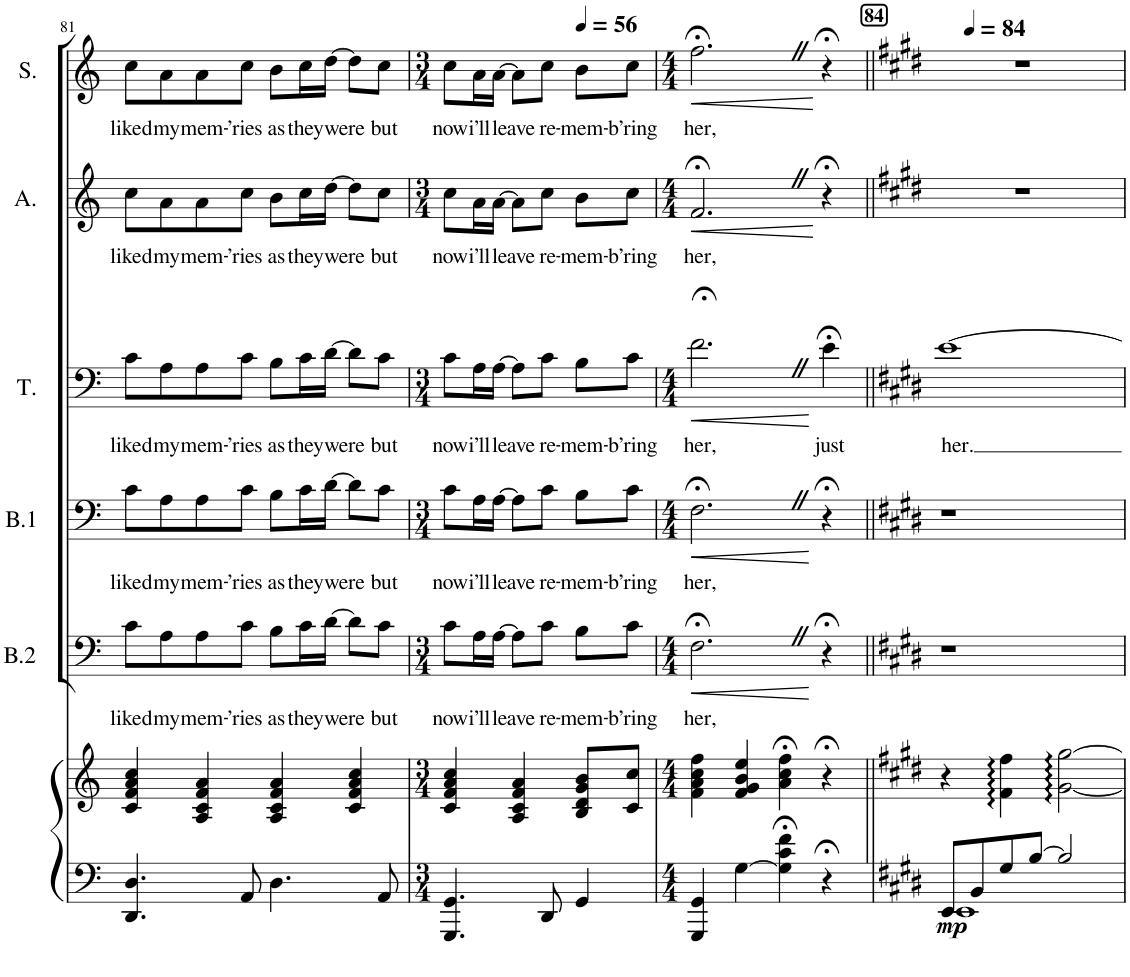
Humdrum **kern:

**kern	**kern	**dynam	**kern	**text	**dynam	**kern	**text	**dynam	**kern	**text	**dynam	**kern	**text	**dynam	**kern	**text	**dynam
*part6	*part6	*part6	*part5	*part5	*part5	*part4	*part4	*part4	*part3	*part3	*part3	*part2	*part2	*part2	*part1	*part1	*part1
*staff7	*staff6	*staff6/7	*staff5	*staff5	*staff5	*staff4	*staff4	*staff4	*staff3	*staff3	*staff3	*staff2	*staff2	*staff2	*staff1	*staff1	*staff1
*I"Piano	*	*	*I"Bas	*	*	*I"Bariton	*	*	*I"Tenor	*	*	*I"Alt	*	*	*I"Sopraan	*	*
*I'Pno	*	*	*I'B.2	*	*	*I'B.1	*	*	*I'T.	*	*	*I'A.	*	*	*I'S.	*	*
!!LO:PB:g=z
*clefF4	*clefG2	*	*clefF4	*	*	*clefF4	*	*	*clefF4	*	*	*clefG2	*	*	*clefG2	*	*
*	*	*	*Trd7c12	*	*	*	*	*	*	*	*	*	*	*	*	*	*
*k[]	*k[]	*	*k[]	*	*	*k[]	*	*	*k[]	*	*	*k[]	*	*	*k[]	*	*
*M4/4	*M4/4	*	*M4/4	*	*	*M4/4	*	*	*M4/4	*	*	*M4/4	*	*	*M4/4	*	*
=81	=81	=81	=81	=81	=81	=81	=81	=81	=81	=81	=81	=81	=81	=81	=81	=81	=81
!	!	!	!	!LO:LY:b	!	!	!LO:LY:b	!	!	!LO:LY:b	!	!	!LO:LY:b	!	!	!LO:LY:b	!
4.DD/ 4.D/	4c/ 4f/ 4a/ 4cc/	.	8c\L	liked	.	8c\L	liked	.	8c\L	liked	.	8cc\L	liked	.	8cc\L	liked	.
!	!	!	!	!LO:LY:b	!	!	!LO:LY:b	!	!	!LO:LY:b	!	!	!LO:LY:b	!	!	!LO:LY:b	!
.	.	.	8A\	my	.	8A\	my	.	8A\	my	.	8a\	my	.	8a\	my	.
!	!	!	!	!LO:LY:b	!	!	!LO:LY:b	!	!	!LO:LY:b	!	!	!LO:LY:b	!	!	!LO:LY:b	!
.	4A/ 4c/ 4f/ 4a/	.	8A\	mem-	.	8A\	mem-	.	8A\	mem-	.	8a\	mem-	.	8a\	mem-	.
!	!	!	!	!LO:LY:b	!	!	!LO:LY:b	!	!	!LO:LY:b	!	!	!LO:LY:b	!	!	!LO:LY:b	!
8AA/	.	.	8c\J	-’ries	.	8c\J	-’ries	.	8c\J	-’ries	.	8cc\J	-’ries	.	8cc\J	-’ries	.
!	!	!	!	!LO:LY:b	!	!	!LO:LY:b	!	!	!LO:LY:b	!	!	!LO:LY:b	!	!	!LO:LY:b	!
4.D\	4A/ 4c/ 4f/ 4a/	.	8B\L	as	.	8B\L	as	.	8B\L	as	.	8b\L	as	.	8b\L	as	.
!	!	!	!	!LO:LY:b	!	!	!LO:LY:b	!	!	!LO:LY:b	!	!	!LO:LY:b	!	!	!LO:LY:b	!
.	.	.	16c\L	they	.	16c\L	they	.	16c\L	they	.	16cc\L	they	.	16cc\L	they	.
!	!	!	!	!LO:LY:b	!	!	!LO:LY:b	!	!	!LO:LY:b	!	!	!LO:LY:b	!	!	!LO:LY:b	!
.	.	.	[16d\JJ	were	.	[16d\JJ	were	.	[16d\JJ	were	.	[16dd\JJ	were	.	[16dd\JJ	were	.
.	4c/ 4f/ 4a/ 4cc/	.	8d\L]	.	.	8d\L]	.	.	8d\L]	.	.	8dd\L]	.	.	8dd\L]	.	.
!	!	!	!	!LO:LY:b	!	!	!LO:LY:b	!	!	!LO:LY:b	!	!	!LO:LY:b	!	!	!LO:LY:b	!
8AA/	.	.	8c\J	but	.	8c\J	but	.	8c\J	but	.	8cc\J	but	.	8cc\J	but	.
=82	=82	=82	=82	=82	=82	=82	=82	=82	=82	=82	=82	=82	=82	=82	=82	=82	=82
*M3/4	*M3/4	*	*M3/4	*	*	*M3/4	*	*	*M3/4	*	*	*M3/4	*	*	*M3/4	*	*
!	!	!	!	!LO:LY:b	!	!	!LO:LY:b	!	!	!LO:LY:b	!	!	!LO:LY:b	!	!	!LO:LY:b	!
4.GGG/ 4.GG/	4c/ 4f/ 4a/ 4cc/	.	8c\L	now	.	8c\L	now	.	8c\L	now	.	8cc\L	now	.	8cc\L	now	.
!	!	!	!	!LO:LY:b	!	!	!LO:LY:b	!	!	!LO:LY:b	!	!	!LO:LY:b	!	!	!LO:LY:b	!
.	.	.	16A\L	i’ll	.	16A\L	i’ll	.	16A\L	i’ll	.	16a\L	i’ll	.	16a\L	i’ll	.
!	!	!	!	!LO:LY:b	!	!	!LO:LY:b	!	!	!LO:LY:b	!	!	!LO:LY:b	!	!	!LO:LY:b	!
.	.	.	[16A\JJ	leave	.	[16A\JJ	leave	.	[16A\JJ	leave	.	[16a\JJ	leave	.	[16a\JJ	leave	.
.	4A/ 4c/ 4f/ 4a/	.	8A\L]	.	.	8A\L]	.	.	8A\L]	.	.	8a\L]	.	.	8a\L]	.	.
!	!	!	!	!LO:LY:b	!	!	!LO:LY:b	!	!	!LO:LY:b	!	!	!LO:LY:b	!	!	!LO:LY:b	!
8DD/	.	.	8c\J	re-	.	8c\J	re-	.	8c\J	re-	.	8cc\J	re-	.	8cc\J	re-	.
*	*	*	*	*	*	*	*	*	*	*	*	*	*	*	*MM56	*	*
!	!	!	!	!LO:LY:b	!	!	!LO:LY:b	!	!	!LO:LY:b	!	!	!LO:LY:b	!	!	!LO:LY:b	!
4GG/	8B/ 8d/ 8g/ 8b/L	.	8B\L	-mem-	.	8B\L	-mem-	.	8B\L	-mem-	.	8b\L	-mem-	.	8b\L	-mem-	.
!	!	!	!	!LO:LY:b	!	!	!LO:LY:b	!	!	!LO:LY:b	!	!	!LO:LY:b	!	!	!LO:LY:b	!
.	8c/ 8cc/J	.	8c\J	-b’ring	.	8c\J	-b’ring	.	8c\J	-b’ring	.	8cc\J	-b’ring	.	8cc\J	-b’ring	.
=83	=83	=83	=83	=83	=83	=83	=83	=83	=83	=83	=83	=83	=83	=83	=83	=83	=83
*M4/4	*M4/4	*	*M4/4	*	*	*M4/4	*	*	*M4/4	*	*	*M4/4	*	*	*M4/4	*	*
!	!	!	!	!LO:LY:b	!LO:HP:b	!	!LO:LY:b	!LO:HP:b	!	!LO:LY:b	!LO:HP:b	!	!LO:LY:b	!LO:HP:b	!	!LO:LY:b	!LO:HP:b
4GGG/ 4GG/	4f\ 4a\ 4cc\ 4ff\	.	2.F;<Z\	her,	<	2.F;<Z\	her,	<	2.f;<Z\	her,	<	2.f;<Z/	her,	<	2.ff;<Z\	her,	<
[4G\	4f/ 4g/ 4b/ 4ee/	.	.	.	.	.	.	.	.	.	.	.	.	.	.	.	.
4G\];< 4c\;< 4f\;<	4a\;< 4cc\;< 4ff\;<	.	.	.	.	.	.	.	.	.	.	.	.	.	.	.	.
!	!	!	!	!	!	!	!	!	!	!LO:LY:b	!	!	!	!	!	!	!
4r;<	4r;<	.	4r;<	.	[	4r;<	.	[	4e;<\	just	[	4r;<	.	[	4r;<	.	[
=84||	=84||	=84||	=84||	=84||	=84||	=84||	=84||	=84||	=84||	=84||	=84||	=84||	=84||	=84||	=84||	=84||	=84||
!!LO:REH:place=s1:a:B:cj:t=84
*k[f#c#g#d#]	*k[f#c#g#d#]	*	*k[f#c#g#d#]	*	*	*k[f#c#g#d#]	*	*	*k[f#c#g#d#]	*	*	*k[f#c#g#d#]	*	*	*k[f#c#g#d#]	*	*
*	*	*	*	*	*	*	*	*	*	*	*	*	*	*	*MM84	*	*
*^	*	*	*	*	*	*	*	*	*	*	*	*	*	*	*	*	*
!	!	!	!LO:DY:b=2	!	!	!	!	!	!	!	!LO:LY:b	!	!	!	!	!	!	!
8EE/L	1EE	4r	mp	1r	.	.	1r	.	.	[1e	her.	.	1r	.	.	1r	.	.
8BB/	.	.	.	.	.	.	.	.	.	.	.	.	.	.	.	.	.	.
8G#/	.	4f#\ 4ff#\	.	.	.	.	.	.	.	.	.	.	.	.	.	.	.	.
[8B/J	.	.	.	.	.	.	.	.	.	.	.	.	.	.	.	.	.	.
2B/]	.	[2g#\ [2gg#\	.	.	.	.	.	.	.	.	.	.	.	.	.	.	.	.
*v	*v	*	*	*	*	*	*	*	*	*	*	*	*	*	*	*	*	*
=	=	=	=	=	=	=	=	=	=	=	=	=	=	=	=	=	=
*-	*-	*-	*-	*-	*-	*-	*-	*-	*-	*-	*-	*-	*-	*-	*-	*-	*-
